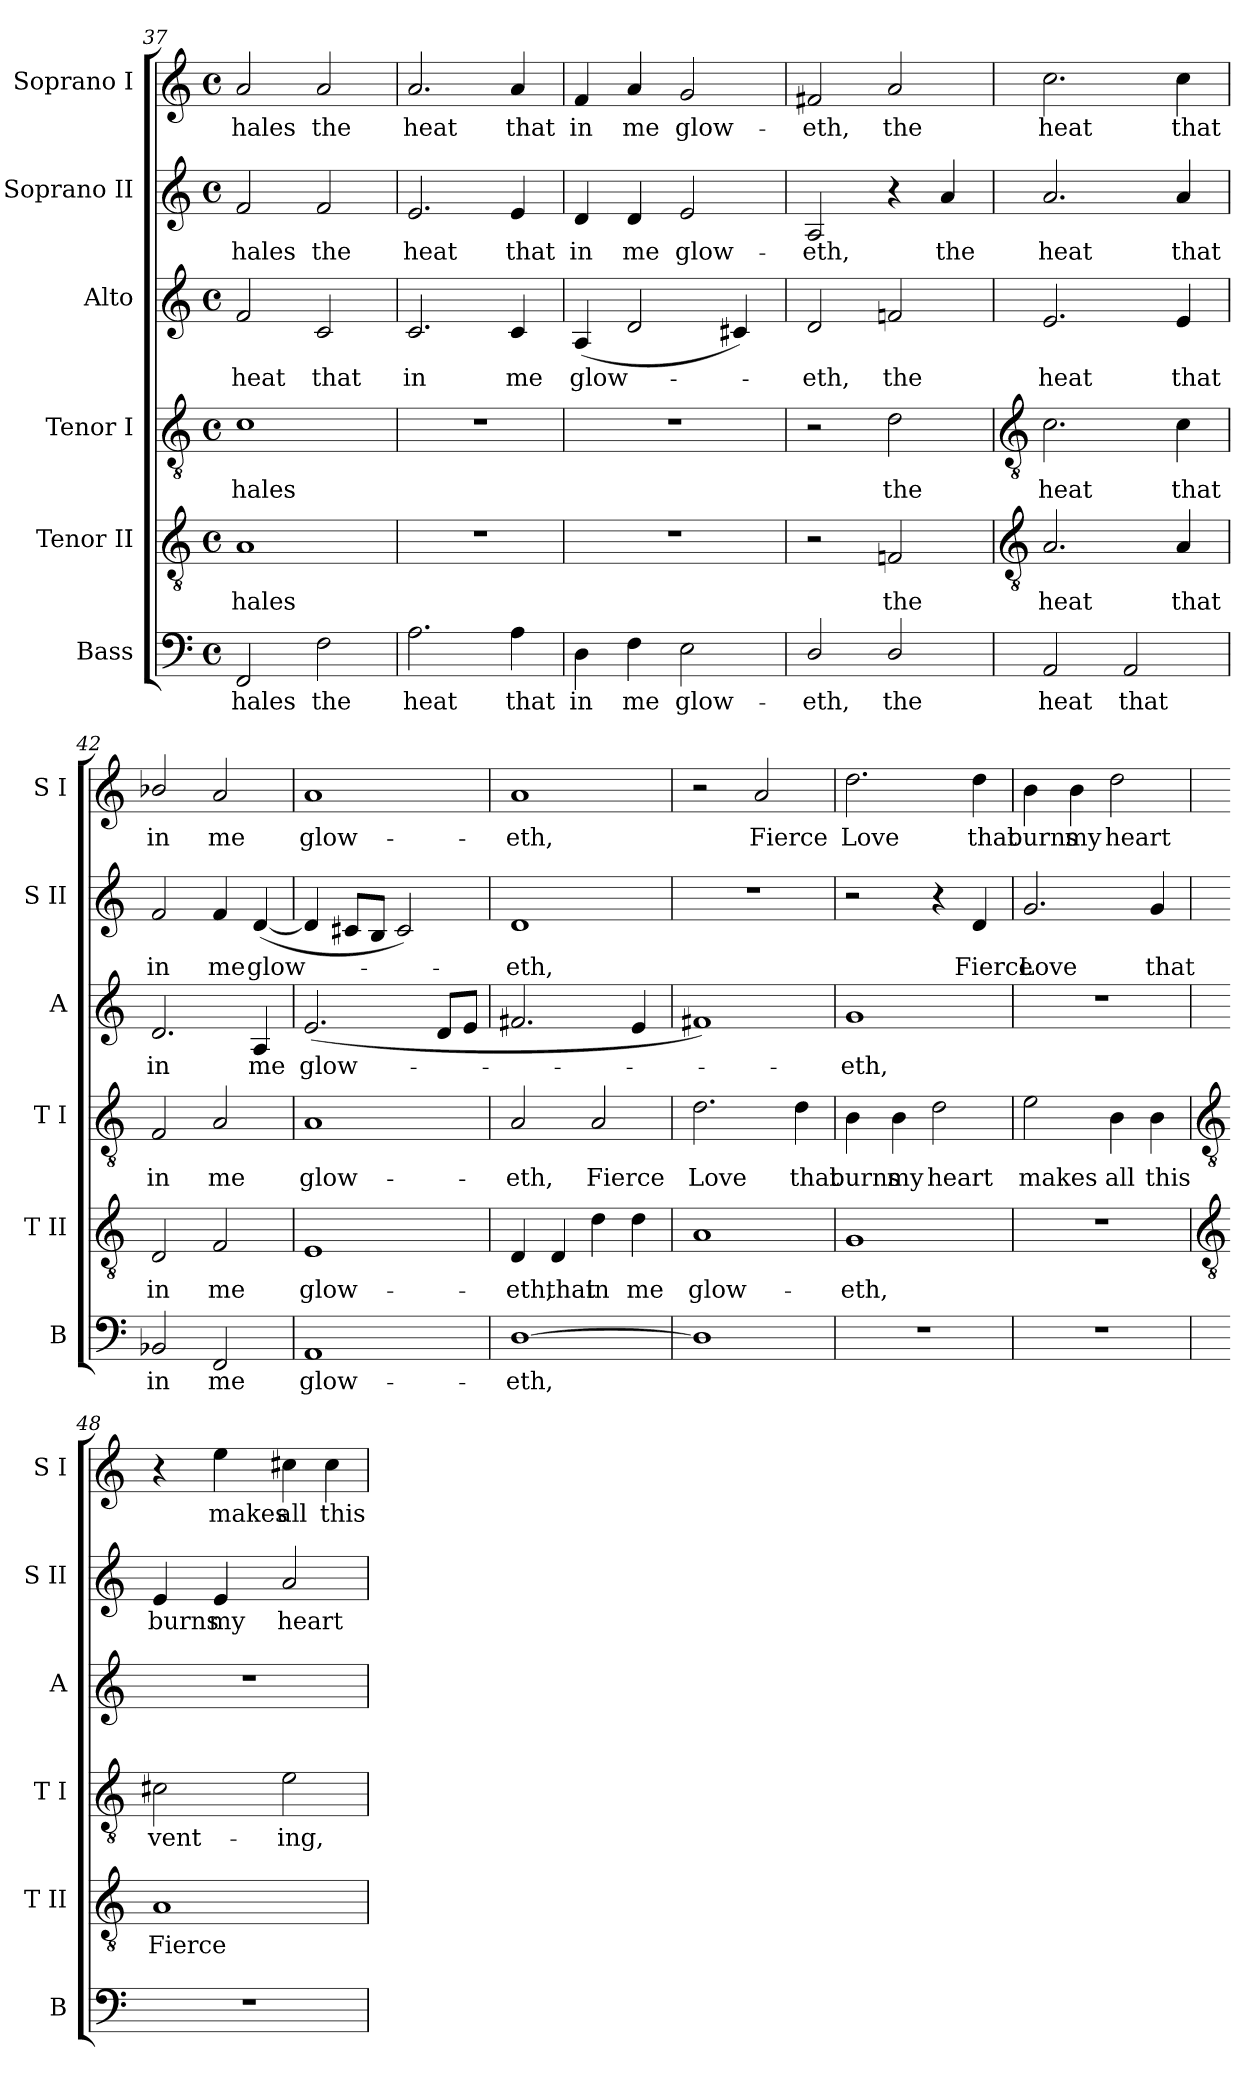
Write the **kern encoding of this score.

**kern	**text	**kern	**text	**kern	**text	**kern	**text	**kern	**text	**kern	**text
*part6	*part6	*part5	*part5	*part4	*part4	*part3	*part3	*part2	*part2	*part1	*part1
*staff6	*staff6	*staff5	*staff5	*staff4	*staff4	*staff3	*staff3	*staff2	*staff2	*staff1	*staff1
*I"Bass	*	*I"Tenor II	*	*I"Tenor I	*	*I"Alto	*	*I"Soprano II	*	*I"Soprano I	*
*I'B	*	*I'T II	*	*I'T I	*	*I'A	*	*I'S II	*	*I'S I	*
*clefF4	*	*clefGv2	*	*clefGv2	*	*clefG2	*	*clefG2	*	*clefG2	*
*k[]	*	*k[]	*	*k[]	*	*k[]	*	*k[]	*	*k[]	*
*C:	*	*C:	*	*C:	*	*C:	*	*C:	*	*C:	*
*M4/4	*	*M4/4	*	*M4/4	*	*M4/4	*	*M4/4	*	*M4/4	*
*met(c)	*	*met(c)	*	*met(c)	*	*met(c)	*	*met(c)	*	*met(c)	*
=37	=37	=37	=37	=37	=37	=37	=37	=37	=37	=37	=37
!	!LO:LY:b	!	!LO:LY:b	!	!LO:LY:b	!	!LO:LY:b	!	!LO:LY:b	!	!LO:LY:b
2FF	-hales	1A	-hales	1c	-hales	2f	heat	2f	-hales	2a	-hales
!	!LO:LY:b	!	!	!	!	!	!LO:LY:b	!	!LO:LY:b	!	!LO:LY:b
2F	the	.	.	.	.	2c	that	2f	the	2a	the
=38	=38	=38	=38	=38	=38	=38	=38	=38	=38	=38	=38
!	!LO:LY:b	!	!	!	!	!	!LO:LY:b	!	!LO:LY:b	!	!LO:LY:b
2.A	heat	1r	.	1r	.	2.c	in	2.e	heat	2.a	heat
!	!LO:LY:b	!	!	!	!	!	!LO:LY:b	!	!LO:LY:b	!	!LO:LY:b
4A	that	.	.	.	.	4c	me	4e	that	4a	that
=39	=39	=39	=39	=39	=39	=39	=39	=39	=39	=39	=39
!	!LO:LY:b	!	!	!	!	!	!LO:LY:b	!	!LO:LY:b	!	!LO:LY:b
4D	in	1r	.	1r	.	(<4A	glow-	4d	in	4f	in
!	!LO:LY:b	!	!	!	!	!	!	!	!LO:LY:b	!	!LO:LY:b
4F	me	.	.	.	.	2d	.	4d	me	4a	me
!	!LO:LY:b	!	!	!	!	!	!	!	!LO:LY:b	!	!LO:LY:b
2E	glow-	.	.	.	.	.	.	2e	glow-	2g	glow-
.	.	.	.	.	.	4c#X)	.	.	.	.	.
=40	=40	=40	=40	=40	=40	=40	=40	=40	=40	=40	=40
!	!LO:LY:b	!	!	!	!	!	!LO:LY:b	!	!LO:LY:b	!	!LO:LY:b
2D/	-eth,	2r	.	2r	.	2d	eth,	2A	-eth,	2f#X	-eth,
!	!LO:LY:b	!	!LO:LY:b	!	!LO:LY:b	!	!LO:LY:b	!	!	!	!LO:LY:b
2D/	the	2Fn	the	2d	the	2fn	the	4r	.	2a	the
!	!	!	!	!	!	!	!	!	!LO:LY:b	!	!
.	.	.	.	.	.	.	.	4a	the	.	.
!!LO:LB:g=z
=41	=41	=41	=41	=41	=41	=41	=41	=41	=41	=41	=41
*	*	*clefGv2	*	*clefGv2	*	*	*	*	*	*	*
!	!LO:LY:b	!	!LO:LY:b	!	!LO:LY:b	!	!LO:LY:b	!	!LO:LY:b	!	!LO:LY:b
2AA	heat	2.A	heat	2.c	heat	2.e	heat	2.a	heat	2.cc	heat
!	!LO:LY:b	!	!	!	!	!	!	!	!	!	!
2AA	that	.	.	.	.	.	.	.	.	.	.
!	!	!	!LO:LY:b	!	!LO:LY:b	!	!LO:LY:b	!	!LO:LY:b	!	!LO:LY:b
.	.	4A	that	4c	that	4e	that	4a	that	4cc	that
=42	=42	=42	=42	=42	=42	=42	=42	=42	=42	=42	=42
!	!LO:LY:b	!	!LO:LY:b	!	!LO:LY:b	!	!LO:LY:b	!	!LO:LY:b	!	!LO:LY:b
2BB-X	in	2D	in	2F	in	2.d	in	2f	in	2b-X/	in
!	!LO:LY:b	!	!LO:LY:b	!	!LO:LY:b	!	!	!	!LO:LY:b	!	!LO:LY:b
2FF	me	2F	me	2A	me	.	.	4f	me	2a	me
!	!	!	!	!	!	!	!LO:LY:b	!	!LO:LY:b	!	!
.	.	.	.	.	.	4A	me	(<[4d	glow-	.	.
=43	=43	=43	=43	=43	=43	=43	=43	=43	=43	=43	=43
!	!LO:LY:b	!	!LO:LY:b	!	!LO:LY:b	!	!LO:LY:b	!	!	!	!LO:LY:b
1AA	glow-	1E	glow-	1A	glow-	(<2.e	glow-	4d]	.	1a	glow-
.	.	.	.	.	.	.	.	8c#XL	.	.	.
.	.	.	.	.	.	.	.	8BJ	.	.	.
.	.	.	.	.	.	.	.	2c#)	.	.	.
.	.	.	.	.	.	8dL	.	.	.	.	.
.	.	.	.	.	.	8eJ	.	.	.	.	.
=44	=44	=44	=44	=44	=44	=44	=44	=44	=44	=44	=44
!	!LO:LY:b	!	!LO:LY:b	!	!LO:LY:b	!	!	!	!LO:LY:b	!	!LO:LY:b
[1D	-eth,	4D	-eth,	2A	-eth,	2.f#X	.	1d	eth,	1a	-eth,
!	!	!	!LO:LY:b	!	!	!	!	!	!	!	!
.	.	4D	that	.	.	.	.	.	.	.	.
!	!	!	!LO:LY:b	!	!LO:LY:b	!	!	!	!	!	!
.	.	4d	in	2A	Fierce	.	.	.	.	.	.
!	!	!	!LO:LY:b	!	!	!	!	!	!	!	!
.	.	4d	me	.	.	4e	.	.	.	.	.
=45	=45	=45	=45	=45	=45	=45	=45	=45	=45	=45	=45
!	!	!	!LO:LY:b	!	!LO:LY:b	!	!	!	!	!	!
1D]	.	1A	glow-	2.d	Love	1f#X)	.	1r	.	2r	.
!	!	!	!	!	!	!	!	!	!	!	!LO:LY:b
.	.	.	.	.	.	.	.	.	.	2a	Fierce
!	!	!	!	!	!LO:LY:b	!	!	!	!	!	!
.	.	.	.	4d	that	.	.	.	.	.	.
=46	=46	=46	=46	=46	=46	=46	=46	=46	=46	=46	=46
!	!	!	!LO:LY:b	!	!LO:LY:b	!	!LO:LY:b	!	!	!	!LO:LY:b
1r	.	1G	-eth,	4B	burns	1g	eth,	2r	.	2.dd	Love
!	!	!	!	!	!LO:LY:b	!	!	!	!	!	!
.	.	.	.	4B	my	.	.	.	.	.	.
!	!	!	!	!	!LO:LY:b	!	!	!	!	!	!
.	.	.	.	2d	heart	.	.	4r	.	.	.
!	!	!	!	!	!	!	!	!	!LO:LY:b	!	!LO:LY:b
.	.	.	.	.	.	.	.	4d	Fierce	4dd	that
=47	=47	=47	=47	=47	=47	=47	=47	=47	=47	=47	=47
!	!	!	!	!	!LO:LY:b	!	!	!	!LO:LY:b	!	!LO:LY:b
1r	.	1r	.	2e	makes	1r	.	2.g	Love	4b	burns
!	!	!	!	!	!	!	!	!	!	!	!LO:LY:b
.	.	.	.	.	.	.	.	.	.	4b	my
!	!	!	!	!	!LO:LY:b	!	!	!	!	!	!LO:LY:b
.	.	.	.	4B	all	.	.	.	.	2dd	heart
!	!	!	!	!	!LO:LY:b	!	!	!	!LO:LY:b	!	!
.	.	.	.	4B	this	.	.	4g	that	.	.
!!LO:LB:g=z
=48	=48	=48	=48	=48	=48	=48	=48	=48	=48	=48	=48
*	*	*clefGv2	*	*clefGv2	*	*	*	*	*	*	*
!	!	!	!LO:LY:b	!	!LO:LY:b	!	!	!	!LO:LY:b	!	!
1r	.	1A	Fierce	2c#X	vent-	1r	.	4e	burns	4r	.
!	!	!	!	!	!	!	!	!	!LO:LY:b	!	!LO:LY:b
.	.	.	.	.	.	.	.	4e	my	4ee	makes
!	!	!	!	!	!LO:LY:b	!	!	!	!LO:LY:b	!	!LO:LY:b
.	.	.	.	2e	-ing,	.	.	2a	heart	4cc#X	all
!	!	!	!	!	!	!	!	!	!	!	!LO:LY:b
.	.	.	.	.	.	.	.	.	.	4cc#	this
=	=	=	=	=	=	=	=	=	=	=	=
*-	*-	*-	*-	*-	*-	*-	*-	*-	*-	*-	*-
